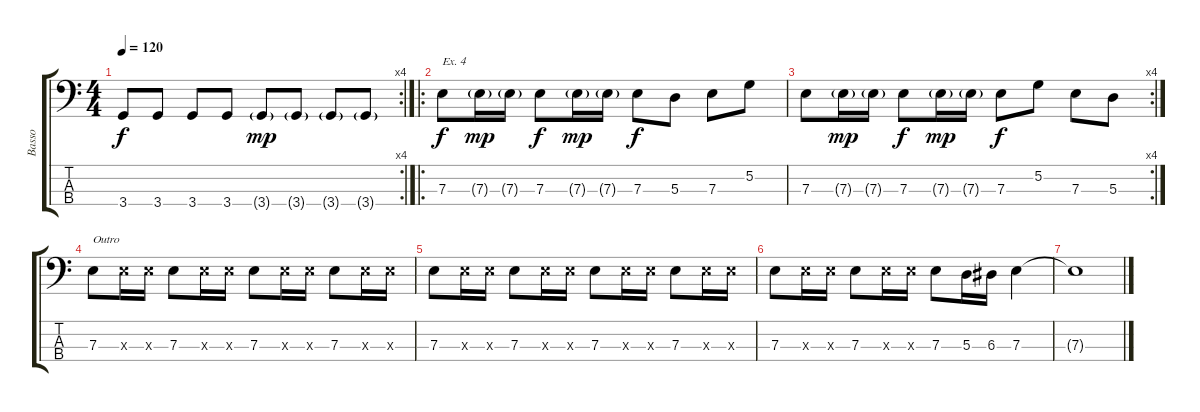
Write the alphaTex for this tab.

\track ("Basso" "Basso") {instrument electricbassfinger}
\staff {score tabs}
\tuning (G2 D2 A1 E1) {hide}
\rc 4
\ts (4 4)
\tempo 120
\clef f4
\ks c
3.4.8{dy f} 3.4.8 3.4.8 3.4.8 3.4{g}.8{dy mp} 3.4{g}.8 3.4{g}.8 3.4{g}.8 |
\ro
7.3.8{txt "Ex. 4" dy f} 7.3{g}.16{dy mp} 7.3{g}.16 7.3.8{dy f} 7.3{g}.16{dy mp} 7.3{g}.16 7.3.8{dy f} 5.3.8 7.3.8 5.2.8 |
\rc 4
7.3.8 7.3{g}.16{dy mp} 7.3{g}.16 7.3.8{dy f} 7.3{g}.16{dy mp} 7.3{g}.16 7.3.8{dy f} 5.2.8 7.3.8 5.3.8 |
7.3.8{txt "Outro"} 7.3{x}.16 7.3{x}.16 7.3.8 7.3{x}.16 7.3{x}.16 7.3.8 7.3{x}.16 7.3{x}.16 7.3.8 7.3{x}.16 7.3{x}.16 |
7.3.8 7.3{x}.16 7.3{x}.16 7.3.8 7.3{x}.16 7.3{x}.16 7.3.8 7.3{x}.16 7.3{x}.16 7.3.8 7.3{x}.16 7.3{x}.16 |
7.3.8 7.3{x}.16 7.3{x}.16 7.3.8 7.3{x}.16 7.3{x}.16 7.3.8 5.3.16 6.3.16 7.3.4 |
7.3{t}.1
